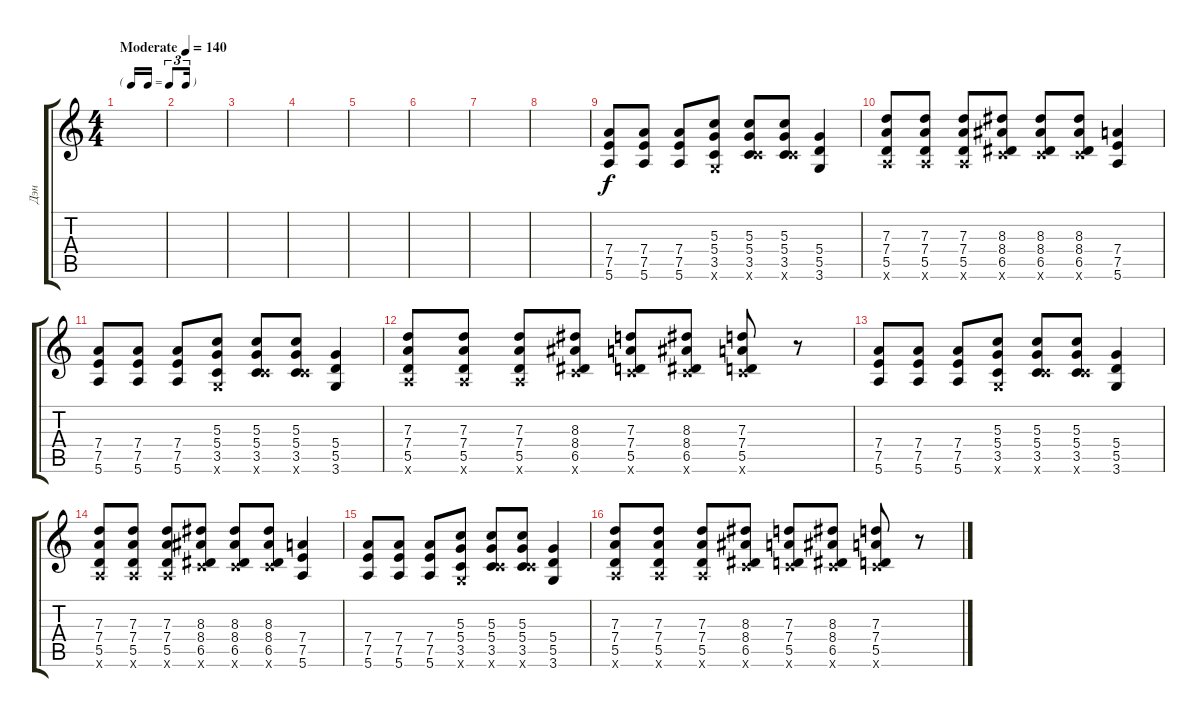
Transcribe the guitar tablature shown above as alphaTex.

\track ("Дэн" "Дэн") {instrument distortionguitar}
\staff {score tabs}
\tuning (E4 B3 G3 D3 A2 E2) {hide}
\ts (4 4)
\tf triplet16th
\tempo (140 "Moderate")
\clef g2
\ks c
|
|
|
|
|
|
|
|
(7.4 7.5 5.6).8 (7.4 7.5 5.6).8 (7.4 7.5 5.6).8 (5.3 5.4 3.5 3.6{x}).8 (5.3 5.4 3.5 8.6{x}).8 (5.3 5.4 3.5 8.6{x}).8 (5.4 5.5 3.6).4 |
(7.3 7.4 5.5 5.6{x}).8 (7.3 7.4 5.5 5.6{x}).8 (7.3 7.4 5.5 5.6{x}).8 (8.3 8.4 6.5 8.6{x}).8 (8.3 8.4 6.5 8.6{x}).8 (8.3 8.4 6.5 8.6{x}).8 (7.4 7.5 5.6).4 |
(7.4 7.5 5.6).8 (7.4 7.5 5.6).8 (7.4 7.5 5.6).8 (5.3 5.4 3.5 3.6{x}).8 (5.3 5.4 3.5 8.6{x}).8 (5.3 5.4 3.5 8.6{x}).8 (5.4 5.5 3.6).4 |
(7.3 7.4 5.5 5.6{x}).8 (7.3 7.4 5.5 5.6{x}).8 (7.3 7.4 5.5 5.6{x}).8 (8.3 8.4 6.5 8.6{x}).8 (7.3 7.4 5.5 8.6{x}).8 (8.3 8.4 6.5 8.6{x}).8 (7.3 7.4 5.5 8.6{x}).8 r.8 |
(7.4 7.5 5.6).8 (7.4 7.5 5.6).8 (7.4 7.5 5.6).8 (5.3 5.4 3.5 3.6{x}).8 (5.3 5.4 3.5 8.6{x}).8 (5.3 5.4 3.5 8.6{x}).8 (5.4 5.5 3.6).4 |
(7.3 7.4 5.5 5.6{x}).8 (7.3 7.4 5.5 5.6{x}).8 (7.3 7.4 5.5 5.6{x}).8 (8.3 8.4 6.5 8.6{x}).8 (8.3 8.4 6.5 8.6{x}).8 (8.3 8.4 6.5 8.6{x}).8 (7.4 7.5 5.6).4 |
(7.4 7.5 5.6).8 (7.4 7.5 5.6).8 (7.4 7.5 5.6).8 (5.3 5.4 3.5 3.6{x}).8 (5.3 5.4 3.5 8.6{x}).8 (5.3 5.4 3.5 8.6{x}).8 (5.4 5.5 3.6).4 |
(7.3 7.4 5.5 5.6{x}).8 (7.3 7.4 5.5 5.6{x}).8 (7.3 7.4 5.5 5.6{x}).8 (8.3 8.4 6.5 8.6{x}).8 (7.3 7.4 5.5 8.6{x}).8 (8.3 8.4 6.5 8.6{x}).8 (7.3 7.4 5.5 8.6{x}).8 r.8
